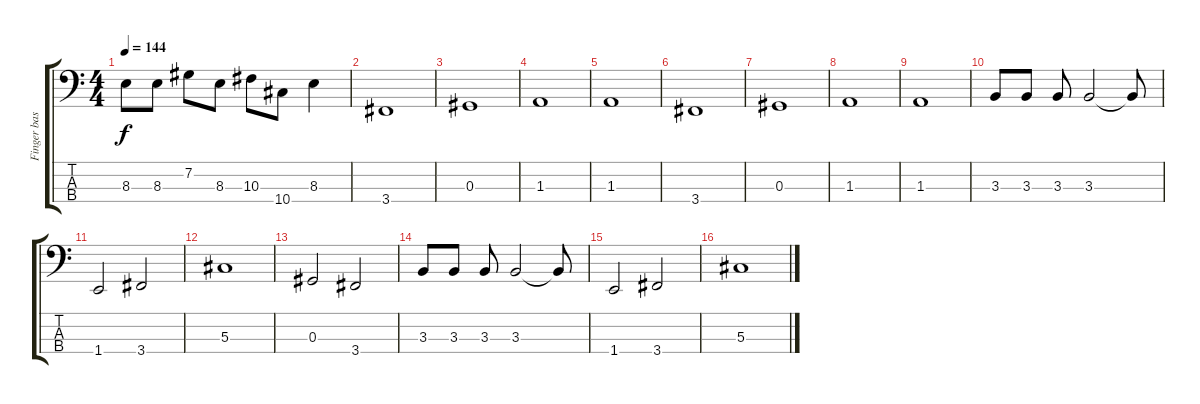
\track ("Finger bass" "Finger bas") {instrument electricbassfinger}
\staff {score tabs}
\tuning (Gb2 Db2 Ab1 Eb1) {hide}
\ts (4 4)
\tempo 144
\clef f4
\ks c
8.3.8{dy f} 8.3.8 7.2.8 8.3.8 10.3.8 10.4.8 8.3.4 |
3.4.1 |
0.3.1 |
1.3.1 |
1.3.1 |
3.4.1 |
0.3.1 |
1.3.1 |
1.3.1 |
3.3.8 3.3.8 3.3.8 3.3.2 3.3{t}.8 |
1.4.2 3.4.2 |
5.3.1 |
0.3.2 3.4.2 |
3.3.8 3.3.8 3.3.8 3.3.2 3.3{t}.8 |
1.4.2 3.4.2 |
5.3.1
